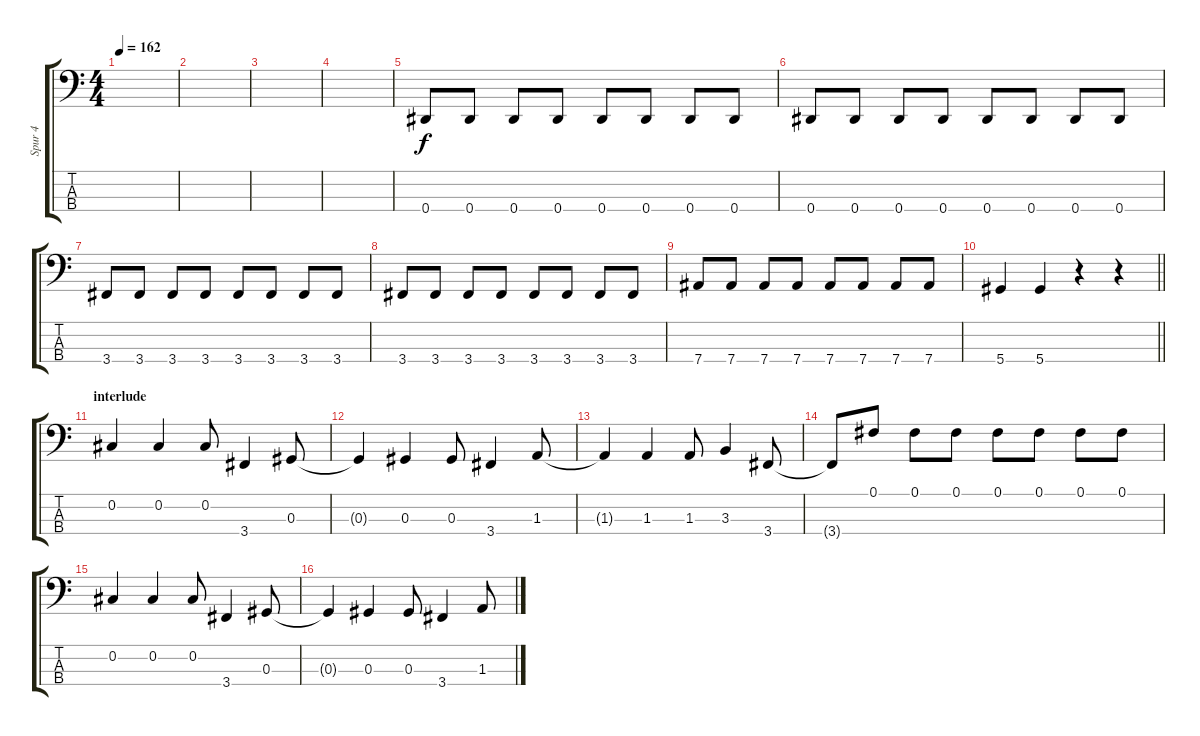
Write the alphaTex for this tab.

\track ("Spur 4" "Spur 4") {instrument electricbasspick}
\staff {score tabs}
\tuning (Gb2 Db2 Ab1 Eb1) {hide}
\ts (4 4)
\tempo 162
\clef f4
\ks c
|
|
|
|
0.4.8 0.4.8 0.4.8 0.4.8 0.4.8 0.4.8 0.4.8 0.4.8 |
0.4.8 0.4.8 0.4.8 0.4.8 0.4.8 0.4.8 0.4.8 0.4.8 |
3.4.8 3.4.8 3.4.8 3.4.8 3.4.8 3.4.8 3.4.8 3.4.8 |
3.4.8 3.4.8 3.4.8 3.4.8 3.4.8 3.4.8 3.4.8 3.4.8 |
7.4.8 7.4.8 7.4.8 7.4.8 7.4.8 7.4.8 7.4.8 7.4.8 |
\barLineRight lightlight
5.4.4 5.4.4 r.4 r.4 |
\section ("" "interlude")
0.2.4 0.2.4 0.2.8 3.4.4 0.3.8 |
0.3{t}.4 0.3.4 0.3.8 3.4.4 1.3.8 |
1.3{t}.4 1.3.4 1.3.8 3.3.4 3.4.8 |
3.4{t}.8 0.1.8 0.1.8 0.1.8 0.1.8 0.1.8 0.1.8 0.1.8 |
0.2.4 0.2.4 0.2.8 3.4.4 0.3.8 |
0.3{t}.4 0.3.4 0.3.8 3.4.4 1.3.8
